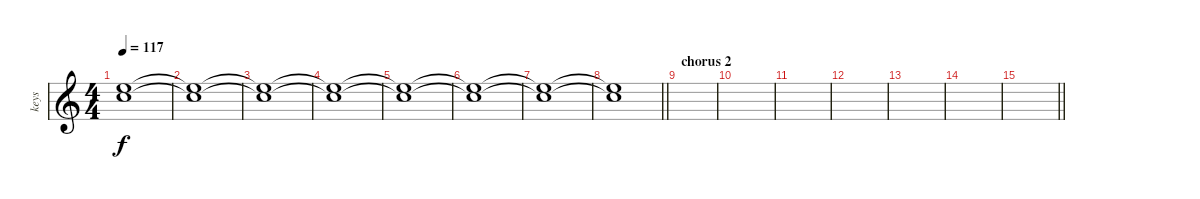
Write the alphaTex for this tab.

\track ("keys" "keys") {instrument pad2warm}
\staff {score}
\tuning (E4 B3 G3 D3 A2 E2) {hide}
\ts (4 4)
\tempo 117
\clef g2
\ks c
(12.1{t} 13.2{t}).1{dy f} |
(12.1{t} 13.2{t}).1 |
(12.1{t} 13.2{t}).1 |
(12.1{t} 13.2{t}).1 |
(12.1{t} 13.2{t}).1 |
(12.1{t} 13.2{t}).1 |
(12.1{t} 13.2{t}).1 |
\barLineRight lightlight
(12.1{t} 13.2{t}).1 |
\section ("" "chorus 2")
|
|
|
|
|
|
\barLineRight lightlight
